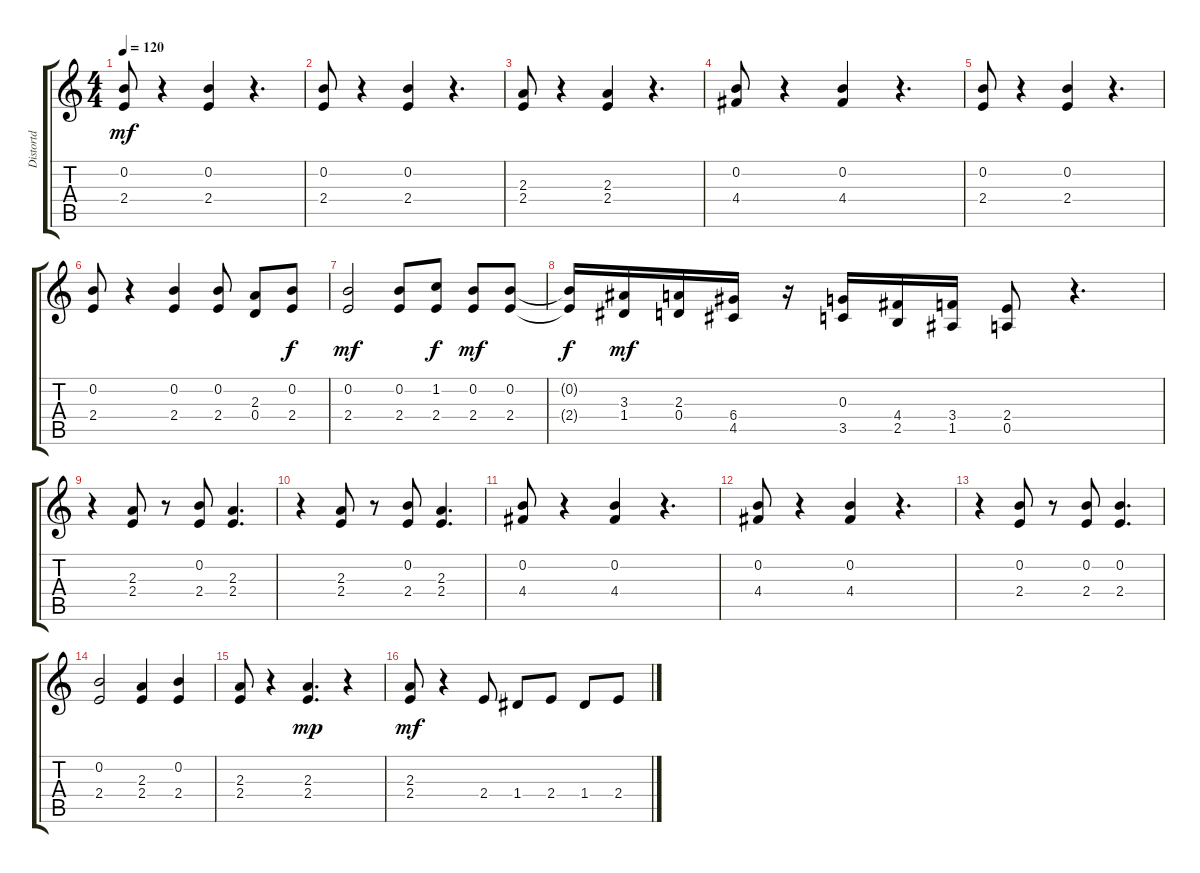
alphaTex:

\track ("Distortd" "Distortd") {instrument distortionguitar}
\staff {score tabs}
\tuning (E4 B3 G3 D3 A2 E2) {hide}
\ts (4 4)
\tempo 120
\clef g2
\ks c
(0.2 2.4).8{dy mf} r.4 (0.2 2.4).4 r.4{d} |
(0.2 2.4).8 r.4 (0.2 2.4).4 r.4{d} |
(2.3 2.4).8 r.4 (2.3 2.4).4 r.4{d} |
(0.2 4.4).8 r.4 (0.2 4.4).4 r.4{d} |
(0.2 2.4).8 r.4 (0.2 2.4).4 r.4{d} |
(0.2 2.4).8 r.4 (0.2 2.4).4 (0.2 2.4).8 (2.3 0.4).8 (0.2 2.4).8{dy f} |
(0.2 2.4).2{dy mf} (0.2 2.4).8 (1.2 2.4).8{dy f} (0.2 2.4).8{dy mf} (0.2 2.4).8 |
(0.2{t} 2.4{t}).16{dy f} (3.3 1.4).16{dy mf} (2.3 0.4).16 (6.4 4.5).16 r.16 (0.3 3.5).16 (4.4 2.5).16 (3.4 1.5).16 (2.4 0.5).8 r.4{d} |
r.4 (2.3 2.4).8 r.8 (0.2 2.4).8 (2.3 2.4).4{d} |
r.4 (2.3 2.4).8 r.8 (0.2 2.4).8 (2.3 2.4).4{d} |
(0.2 4.4).8 r.4 (0.2 4.4).4 r.4{d} |
(0.2 4.4).8 r.4 (0.2 4.4).4 r.4{d} |
r.4 (0.2 2.4).8 r.8 (0.2 2.4).8 (0.2 2.4).4{d} |
(0.2 2.4).2 (2.3 2.4).4 (0.2 2.4).4 |
(2.3 2.4).8 r.4 (2.3 2.4).4{d dy mp} r.4 |
(2.3 2.4).8{dy mf} r.4 2.4.8 1.4.8 2.4.8 1.4.8 2.4.8
